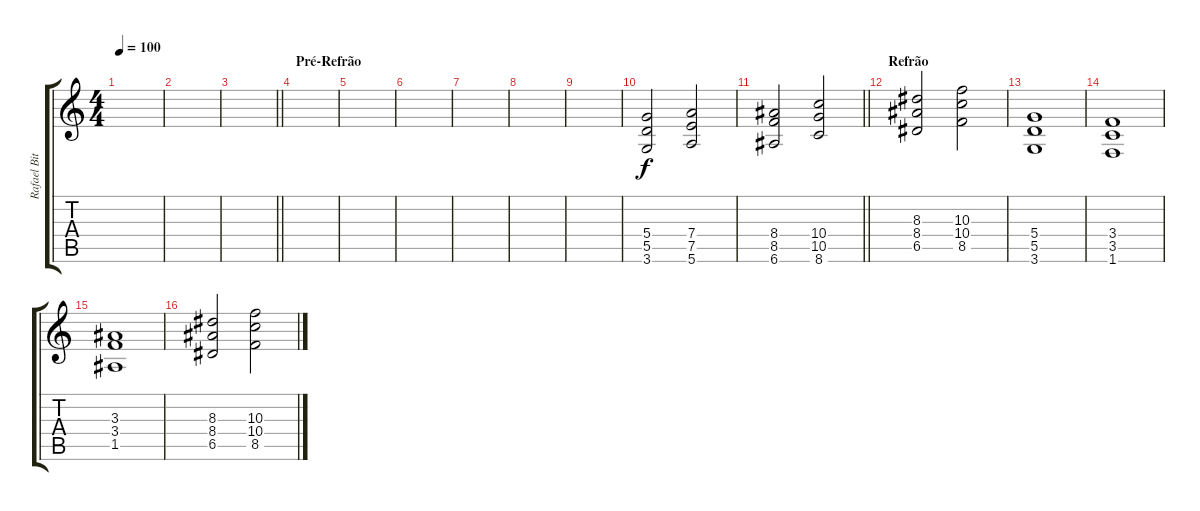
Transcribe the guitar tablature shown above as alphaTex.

\track ("Rafael Bittencourt" "Rafael Bit") {instrument distortionguitar}
\staff {score tabs}
\tuning (E4 B3 G3 D3 A2 E2) {hide}
\ts (4 4)
\tempo 100
\clef g2
\ks c
|
|
\barLineRight lightlight
|
\section ("" "Pré-Refrão")
|
|
|
|
|
|
(5.4 5.5 3.6).2 (7.4 7.5 5.6).2 |
\barLineRight lightlight
(8.4 8.5 6.6).2 (10.4 10.5 8.6).2 |
\section ("" "Refrão")
(8.3 8.4 6.5).2 (10.3 10.4 8.5).2 |
(5.4 5.5 3.6).1 |
(3.4 3.5 1.6).1 |
(3.3 3.4 1.5).1 |
(8.3 8.4 6.5).2 (10.3 10.4 8.5).2
